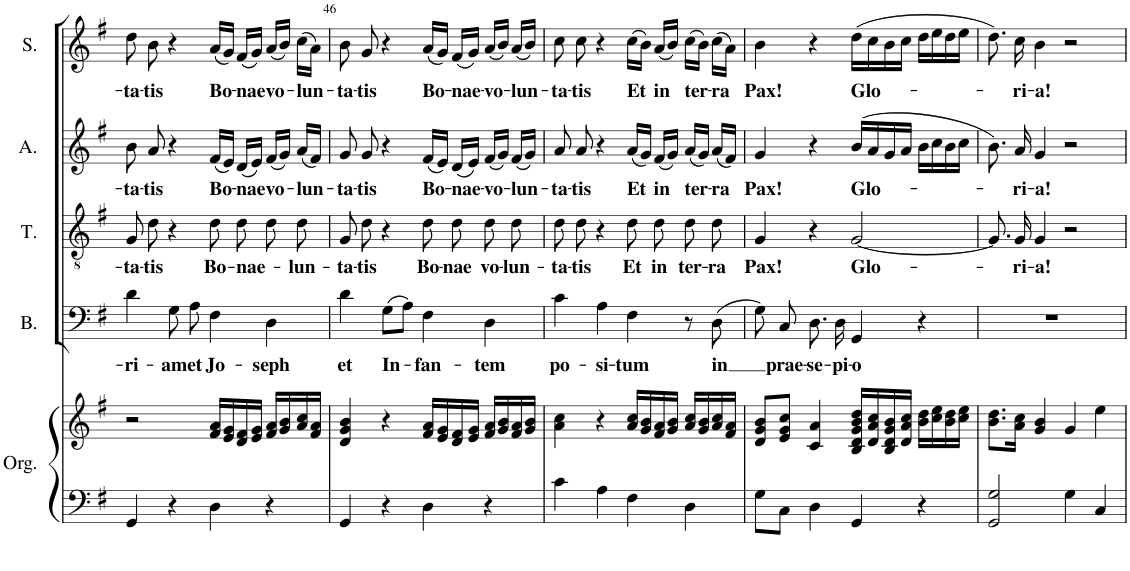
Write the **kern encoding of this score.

**kern	**kern	**kern	**text	**kern	**text	**kern	**text	**kern	**text
*part5	*part5	*part4	*part4	*part3	*part3	*part2	*part2	*part1	*part1
*staff6	*staff5	*staff4	*staff4	*staff3	*staff3	*staff2	*staff2	*staff1	*staff1
*I"Orgue	*	*I"Bass	*	*I"Ténor	*	*I"Alto	*	*I"Soprano	*
*I'Org.	*	*I'B.	*	*I'T.	*	*I'A.	*	*I'S.	*
!!LO:PB:g=z
*clefF4	*clefG2	*clefF4	*	*clefGv2	*	*clefG2	*	*clefG2	*
*k[f#]	*k[f#]	*k[f#]	*	*k[f#]	*	*k[f#]	*	*k[f#]	*
*M4/4	*M4/4	*M4/4	*	*M4/4	*	*M4/4	*	*M4/4	*
*met(c)	*met(c)	*met(c)	*	*met(c)	*	*met(c)	*	*met(c)	*
=45	=45	=45	=45	=45	=45	=45	=45	=45	=45
!	!	!	!LO:LY:b	!	!LO:LY:b	!	!LO:LY:b	!	!LO:LY:b
4GG/	2r	4d\	-ri-	8G\L	-ta-	8b\	-ta-	8dd\	-ta-
!	!	!	!	!	!LO:LY:b	!	!LO:LY:b	!	!LO:LY:b
.	.	.	.	8d\J	-tis	8a/	-tis	8b\	-tis
!	!	!	!LO:LY:b	!	!	!	!	!	!
4r	.	8G\	-am	4r	.	4r	.	4r	.
!	!	!	!LO:LY:b	!	!	!	!	!	!
.	.	8A\	et	.	.	.	.	.	.
!	!	!	!LO:LY:b	!	!LO:LY:b	!	!LO:LY:b	!	!LO:LY:b
4D\	16f#/ 16a/LL	4F#\	Jo-	8d\L	Bo-	(16f#/LL	Bo-	(16a/LL	Bo-
.	16e/ 16g/	.	.	.	.	16e/JJ)	.	16g/JJ)	.
!	!	!	!	!	!LO:LY:b	!	!LO:LY:b	!	!LO:LY:b
.	16d/ 16f#/	.	.	8d\J	-nae-	(16d/LL	-nae	(16f#/LL	-nae
.	16e/ 16g/JJ	.	.	.	.	16e/JJ)	.	16g/JJ)	.
!	!	!	!LO:LY:b	!	!	!	!LO:LY:b	!	!LO:LY:b
4r	16f#/ 16a/LL	4D\	-seph	8d\L	.	(16f#/LL	vo-	(16a/LL	vo-
.	16g/ 16b/	.	.	.	.	16g/JJ)	.	16b/JJ)	.
!	!	!	!	!	!LO:LY:b	!	!LO:LY:b	!	!LO:LY:b
.	16a/ 16cc/	.	.	8d\J	-lun-	(16a/LL	-lun-	(16cc\LL	-lun-
.	16f#/ 16a/JJ	.	.	.	.	16f#/JJ)	.	16a\JJ)	.
=46	=46	=46	=46	=46	=46	=46	=46	=46	=46
!	!	!	!LO:LY:b	!	!LO:LY:b	!	!LO:LY:b	!	!LO:LY:b
4GG/	4d/ 4g/ 4b/	4d\	et	8G\L	-ta-	8g/	-ta-	8b\	-ta-
!	!	!	!	!	!LO:LY:b	!	!LO:LY:b	!	!LO:LY:b
.	.	.	.	8d\J	-tis	8g/	-tis	8g/	-tis
!	!	!	!LO:LY:b	!	!	!	!	!	!
4r	4r	(8G\L	In-	4r	.	4r	.	4r	.
.	.	8A\J)	.	.	.	.	.	.	.
!	!	!	!LO:LY:b	!	!LO:LY:b	!	!LO:LY:b	!	!LO:LY:b
4D\	16f#/ 16a/LL	4F#\	-fan-	8d\L	Bo-	(16f#/LL	Bo-	(16a/LL	Bo-
.	16e/ 16g/	.	.	.	.	16e/JJ)	.	16g/JJ)	.
!	!	!	!	!	!LO:LY:b	!	!LO:LY:b	!	!LO:LY:b
.	16d/ 16f#/	.	.	8d\J	-nae	(16d/LL	-nae-	(16f#/LL	-nae-
.	16e/ 16g/JJ	.	.	.	.	16e/JJ)	.	16g/JJ)	.
!	!	!	!LO:LY:b	!	!LO:LY:b	!	!LO:LY:b	!	!LO:LY:b
4r	16f#/ 16a/LL	4D\	-tem	8d\L	vo-	(16f#/LL	-vo-	(16a/LL	-vo-
.	16g/ 16b/	.	.	.	.	16g/JJ)	.	16b/JJ)	.
!	!	!	!	!	!LO:LY:b	!	!LO:LY:b	!	!LO:LY:b
.	16f#/ 16a/	.	.	8d\J	-lun-	(16f#/LL	-lun-	(16a/LL	-lun-
.	16g/ 16b/JJ	.	.	.	.	16g/JJ)	.	16b/JJ)	.
=47	=47	=47	=47	=47	=47	=47	=47	=47	=47
!	!	!	!LO:LY:b	!	!LO:LY:b	!	!LO:LY:b	!	!LO:LY:b
4c\	4a\ 4cc\	4c\	po-	8d\L	-ta-	8a/	-ta-	8cc\	-ta-
!	!	!	!	!	!LO:LY:b	!	!LO:LY:b	!	!LO:LY:b
.	.	.	.	8d\J	-tis	8a/	-tis	8cc\	-tis
!	!	!	!LO:LY:b	!	!	!	!	!	!
4A\	4r	4A\	-si-	4r	.	4r	.	4r	.
!	!	!	!LO:LY:b	!	!LO:LY:b	!	!LO:LY:b	!	!LO:LY:b
4F#\	16a/ 16cc/LL	4F#\	-tum	8d\L	Et	(16a/LL	Et	(16cc\LL	Et
.	16g/ 16b/	.	.	.	.	16g/JJ)	.	16b\JJ)	.
!	!	!	!	!	!LO:LY:b	!	!LO:LY:b	!	!LO:LY:b
.	16f#/ 16a/	.	.	8d\J	in	(16f#/LL	in	(16a/LL	in
.	16g/ 16b/JJ	.	.	.	.	16g/JJ)	.	16b/JJ)	.
!	!	!	!	!	!LO:LY:b	!	!LO:LY:b	!	!LO:LY:b
4D\	16a/ 16cc/LL	8r	.	8d\L	ter-	(16a/LL	ter-	(16cc\LL	ter-
.	16g/ 16b/	.	.	.	.	16g/JJ)	.	16b\JJ)	.
!	!	!	!LO:LY:b	!	!LO:LY:b	!	!LO:LY:b	!	!LO:LY:b
.	16a/ 16cc/	(8D\	in	8d\J	-ra	(16a/LL	-ra	(16cc\LL	-ra
.	16f#/ 16a/JJ	.	.	.	.	16f#/JJ)	.	16a\JJ)	.
=48	=48	=48	=48	=48	=48	=48	=48	=48	=48
!	!	!	!	!	!LO:LY:b	!	!LO:LY:b	!	!LO:LY:b
8G\L	8d/ 8g/ 8b/L	8G\)	.	4G/	Pax!	4g/	Pax!	4b\	Pax!
!	!	!	!LO:LY:b	!	!	!	!	!	!
8C\J	8e/ 8g/ 8cc/J	8C/	prae-	.	.	.	.	.	.
!	!	!	!LO:LY:b	!	!	!	!	!	!
4D\	4c/ 4a/	8.D\	-se-	4r	.	4r	.	4r	.
!	!	!	!LO:LY:b	!	!	!	!	!	!
.	.	16D\	-pi-	.	.	.	.	.	.
!	!	!	!LO:LY:b	!	!LO:LY:b	!	!LO:LY:b	!	!LO:LY:b
4GG/	16B/ 16d/ 16g/ 16b/ 16dd/LL	4GG/	-o	[2G/	Glo-	(16b/LL	Glo-	(16dd\LL	Glo-
.	16d/ 16a/ 16cc/	.	.	.	.	16a/	.	16cc\	.
.	16B/ 16d/ 16g/ 16b/	.	.	.	.	16g/	.	16b\	.
.	16d/ 16a/ 16cc/JJ	.	.	.	.	16a/JJ	.	16cc\JJ	.
4r	16b\ 16dd\LL	4r	.	.	.	16b\LL	.	16dd\LL	.
.	16cc\ 16ee\	.	.	.	.	16cc\	.	16ee\	.
.	16b\ 16dd\	.	.	.	.	16b\	.	16dd\	.
.	16cc\ 16ee\JJ	.	.	.	.	16cc\JJ	.	16ee\JJ	.
=49	=49	=49	=49	=49	=49	=49	=49	=49	=49
2GG/ 2G/	8.b\ 8.dd\L	1r	.	8.G/L]	.	8.b\)	.	8.dd\)	.
!	!	!	!	!	!LO:LY:b	!	!LO:LY:b	!	!LO:LY:b
.	16a\ 16cc\Jk	.	.	16G/Jk	-ri-	16a/	-ri-	16cc\	-ri-
!	!	!	!	!	!LO:LY:b	!	!LO:LY:b	!	!LO:LY:b
.	4g/ 4b/	.	.	4G/	-a!	4g/	-a!	4b\	-a!
4G\	4g/	.	.	2r	.	2r	.	2r	.
4C/	4ee\	.	.	.	.	.	.	.	.
=	=	=	=	=	=	=	=	=	=
*-	*-	*-	*-	*-	*-	*-	*-	*-	*-
